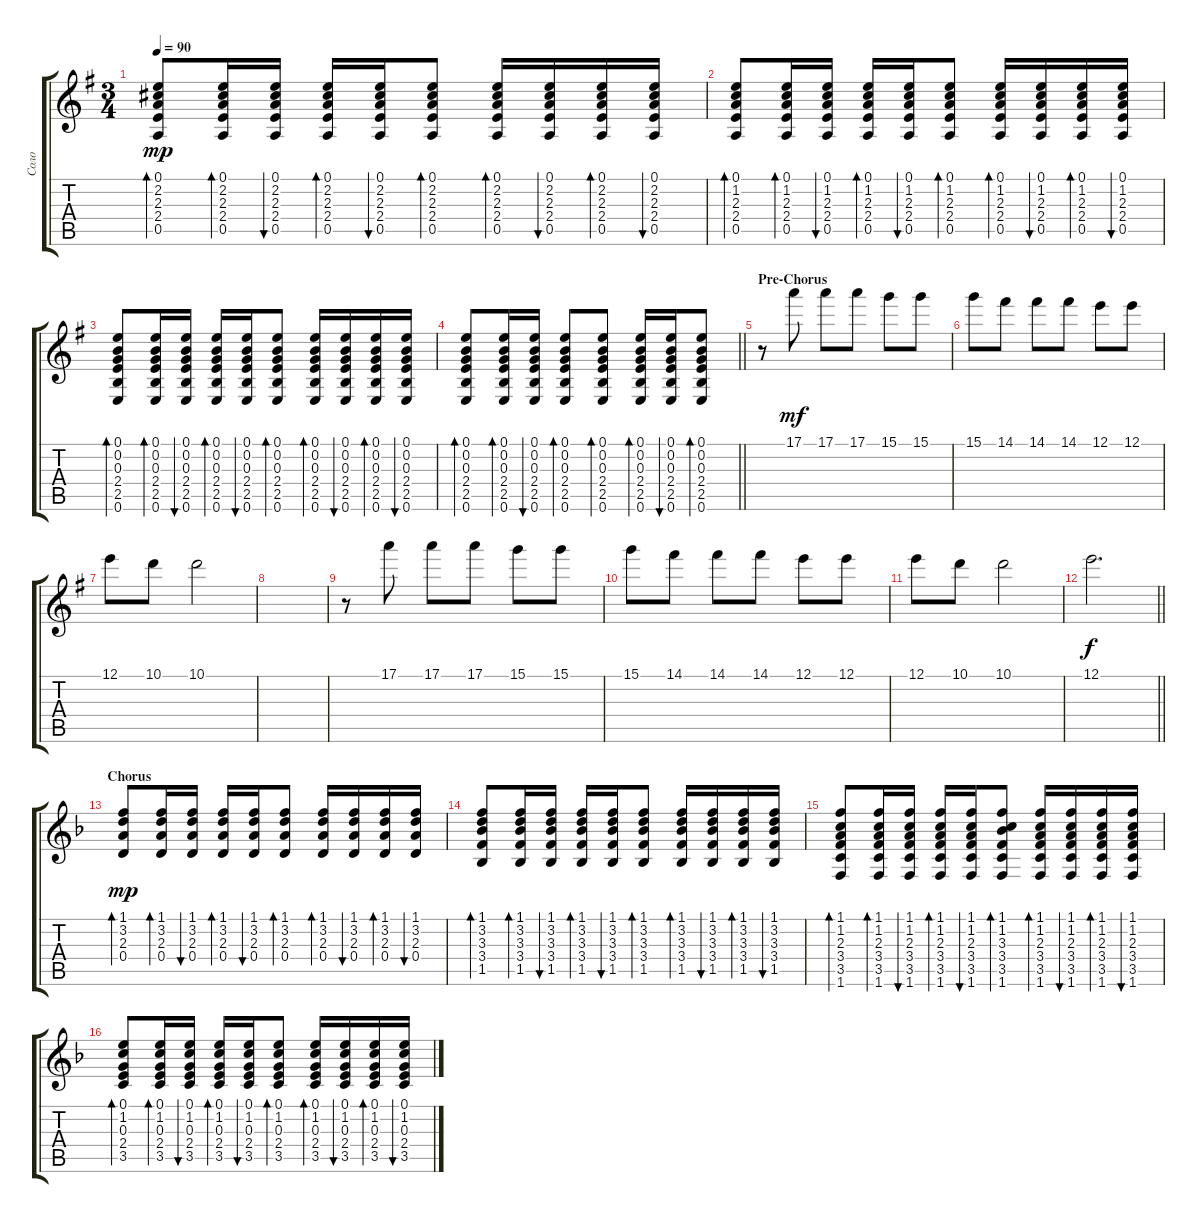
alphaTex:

\track ("Соло" "Соло") {instrument acousticguitarsteel}
\staff {score tabs}
\tuning (E4 B3 G3 D3 A2 E2) {hide}
\ts (3 4)
\tempo 90
\clef g2
\ks eminor
(0.1 2.2 2.3 2.4 0.5).8{bd 30 dy mp} (0.1 2.2 2.3 2.4 0.5).16{bd 30} (0.1 2.2 2.3 2.4 0.5).16{bu 30} (0.1 2.2 2.3 2.4 0.5).16{bd 30} (0.1 2.2 2.3 2.4 0.5).16{bu 30} (0.1 2.2 2.3 2.4 0.5).8{bd 30} (0.1 2.2 2.3 2.4 0.5).16{bd 30} (0.1 2.2 2.3 2.4 0.5).16{bu 30} (0.1 2.2 2.3 2.4 0.5).16{bd 30} (0.1 2.2 2.3 2.4 0.5).16{bu 30} |
(0.1 1.2 2.3 2.4 0.5).8{bd 30} (0.1 1.2 2.3 2.4 0.5).16{bd 30} (0.1 1.2 2.3 2.4 0.5).16{bu 30} (0.1 1.2 2.3 2.4 0.5).16{bd 30} (0.1 1.2 2.3 2.4 0.5).16{bu 30} (0.1 1.2 2.3 2.4 0.5).8{bd 30} (0.1 1.2 2.3 2.4 0.5).16{bd 30} (0.1 1.2 2.3 2.4 0.5).16{bu 30} (0.1 1.2 2.3 2.4 0.5).16{bd 30} (0.1 1.2 2.3 2.4 0.5).16{bu 30} |
(0.1 0.2 0.3 2.4 2.5 0.6).8{bd 30} (0.1 0.2 0.3 2.4 2.5 0.6).16{bd 30} (0.1 0.2 0.3 2.4 2.5 0.6).16{bu 30} (0.1 0.2 0.3 2.4 2.5 0.6).16{bd 30} (0.1 0.2 0.3 2.4 2.5 0.6).16{bu 30} (0.1 0.2 0.3 2.4 2.5 0.6).8{bd 30} (0.1 0.2 0.3 2.4 2.5 0.6).16{bd 30} (0.1 0.2 0.3 2.4 2.5 0.6).16{bu 30} (0.1 0.2 0.3 2.4 2.5 0.6).16{bd 30} (0.1 0.2 0.3 2.4 2.5 0.6).16{bu 30} |
\barLineRight lightlight
(0.1 0.2 0.3 2.4 2.5 0.6).8{bd 30} (0.1 0.2 0.3 2.4 2.5 0.6).16{bd 30} (0.1 0.2 0.3 2.4 2.5 0.6).16{bu 30} (0.1 0.2 0.3 2.4 2.5 0.6).8{bd 30} (0.1 0.2 0.3 2.4 2.5 0.6).8{bd 30} (0.1 0.2 0.3 2.4 2.5 0.6).16{bd 30} (0.1 0.2 0.3 2.4 2.5 0.6).16{bu 30} (0.1 0.2 0.3 2.4 2.5 0.6).8{bd 30} |
\section ("" "Pre-Chorus")
r.8 17.1.8{dy mf} 17.1.8 17.1.8 15.1.8 15.1.8 |
15.1.8 14.1.8 14.1.8 14.1.8 12.1.8 12.1.8 |
12.1.8 10.1.8 10.1.2 |
|
r.8 17.1.8 17.1.8 17.1.8 15.1.8 15.1.8 |
15.1.8 14.1.8 14.1.8 14.1.8 12.1.8 12.1.8 |
12.1.8 10.1.8 10.1.2 |
\barLineRight lightlight
12.1.2{d dy f} |
\section ("" "Chorus")
\ks dminor
(1.1 3.2 2.3 0.4).8{bd 30 dy mp} (1.1 3.2 2.3 0.4).16{bd 30} (1.1 3.2 2.3 0.4).16{bu 30} (1.1 3.2 2.3 0.4).16{bd 30} (1.1 3.2 2.3 0.4).16{bu 30} (1.1 3.2 2.3 0.4).8{bd 30} (1.1 3.2 2.3 0.4).16{bd 30} (1.1 3.2 2.3 0.4).16{bu 30} (1.1 3.2 2.3 0.4).16{bd 30} (1.1 3.2 2.3 0.4).16{bu 30} |
(1.1 3.2 3.3 3.4 1.5).8{bd 30} (1.1 3.2 3.3 3.4 1.5).16{bd 30} (1.1 3.2 3.3 3.4 1.5).16{bu 30} (1.1 3.2 3.3 3.4 1.5).16{bd 30} (1.1 3.2 3.3 3.4 1.5).16{bu 30} (1.1 3.2 3.3 3.4 1.5).8{bd 30} (1.1 3.2 3.3 3.4 1.5).16{bd 30} (1.1 3.2 3.3 3.4 1.5).16{bu 30} (1.1 3.2 3.3 3.4 1.5).16{bd 30} (1.1 3.2 3.3 3.4 1.5).16{bu 30} |
(1.1 1.2 2.3 3.4 3.5 1.6).8{bd 30} (1.1 1.2 2.3 3.4 3.5 1.6).16{bd 30} (1.1 1.2 2.3 3.4 3.5 1.6).16{bu 30} (1.1 1.2 2.3 3.4 3.5 1.6).16{bd 30} (1.1 1.2 2.3 3.4 3.5 1.6).16{bu 30} (1.1 1.2 3.3 3.4 3.5 1.6).8{bd 30} (1.1 1.2 2.3 3.4 3.5 1.6).16{bd 30} (1.1 1.2 2.3 3.4 3.5 1.6).16{bu 30} (1.1 1.2 2.3 3.4 3.5 1.6).16{bd 30} (1.1 1.2 2.3 3.4 3.5 1.6).16{bu 30} |
(0.1 1.2 0.3 2.4 3.5).8{bd 30} (0.1 1.2 0.3 2.4 3.5).16{bd 30} (0.1 1.2 0.3 2.4 3.5).16{bu 30} (0.1 1.2 0.3 2.4 3.5).16{bd 30} (0.1 1.2 0.3 2.4 3.5).16{bu 30} (0.1 1.2 0.3 2.4 3.5).8{bd 30} (0.1 1.2 0.3 2.4 3.5).16{bd 30} (0.1 1.2 0.3 2.4 3.5).16{bu 30} (0.1 1.2 0.3 2.4 3.5).16{bd 30} (0.1 1.2 0.3 2.4 3.5).16{bu 30}
